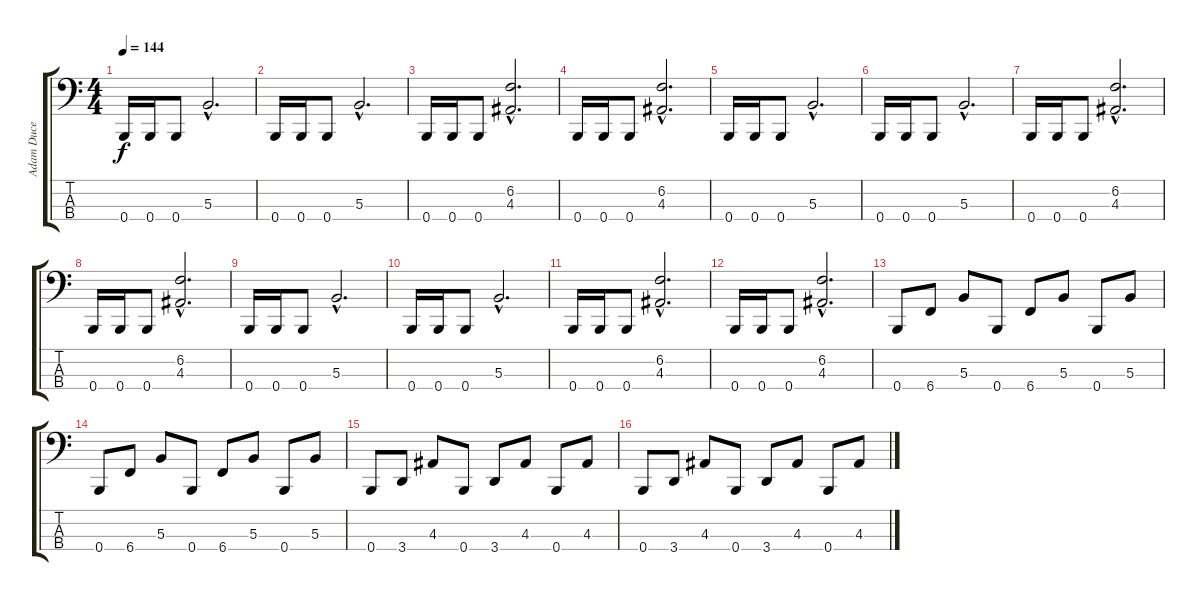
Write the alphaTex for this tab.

\track ("Adam Duce" "Adam Duce") {instrument electricbasspick}
\staff {score tabs}
\tuning (E2 B1 Gb1 B0) {hide}
\ts (4 4)
\tempo 144
\clef f4
\ks c
0.4.16{dy f} 0.4.16 0.4.8 5.3{hac}.2{d} |
0.4.16 0.4.16 0.4.8 5.3{hac}.2{d} |
0.4.16 0.4.16 0.4.8 (6.2{hac} 4.3{hac}).2{d} |
0.4.16 0.4.16 0.4.8 (6.2{hac} 4.3{hac}).2{d} |
0.4.16 0.4.16 0.4.8 5.3{hac}.2{d} |
0.4.16 0.4.16 0.4.8 5.3{hac}.2{d} |
0.4.16 0.4.16 0.4.8 (6.2{hac} 4.3{hac}).2{d} |
0.4.16 0.4.16 0.4.8 (6.2{hac} 4.3{hac}).2{d} |
0.4.16 0.4.16 0.4.8 5.3{hac}.2{d} |
0.4.16 0.4.16 0.4.8 5.3{hac}.2{d} |
0.4.16 0.4.16 0.4.8 (6.2{hac} 4.3{hac}).2{d} |
0.4.16 0.4.16 0.4.8 (6.2{hac} 4.3{hac}).2{d} |
0.4.8 6.4.8 5.3.8 0.4.8 6.4.8 5.3.8 0.4.8 5.3.8 |
0.4.8 6.4.8 5.3.8 0.4.8 6.4.8 5.3.8 0.4.8 5.3.8 |
0.4.8 3.4.8 4.3.8 0.4.8 3.4.8 4.3.8 0.4.8 4.3.8 |
0.4.8 3.4.8 4.3.8 0.4.8 3.4.8 4.3.8 0.4.8 4.3.8
